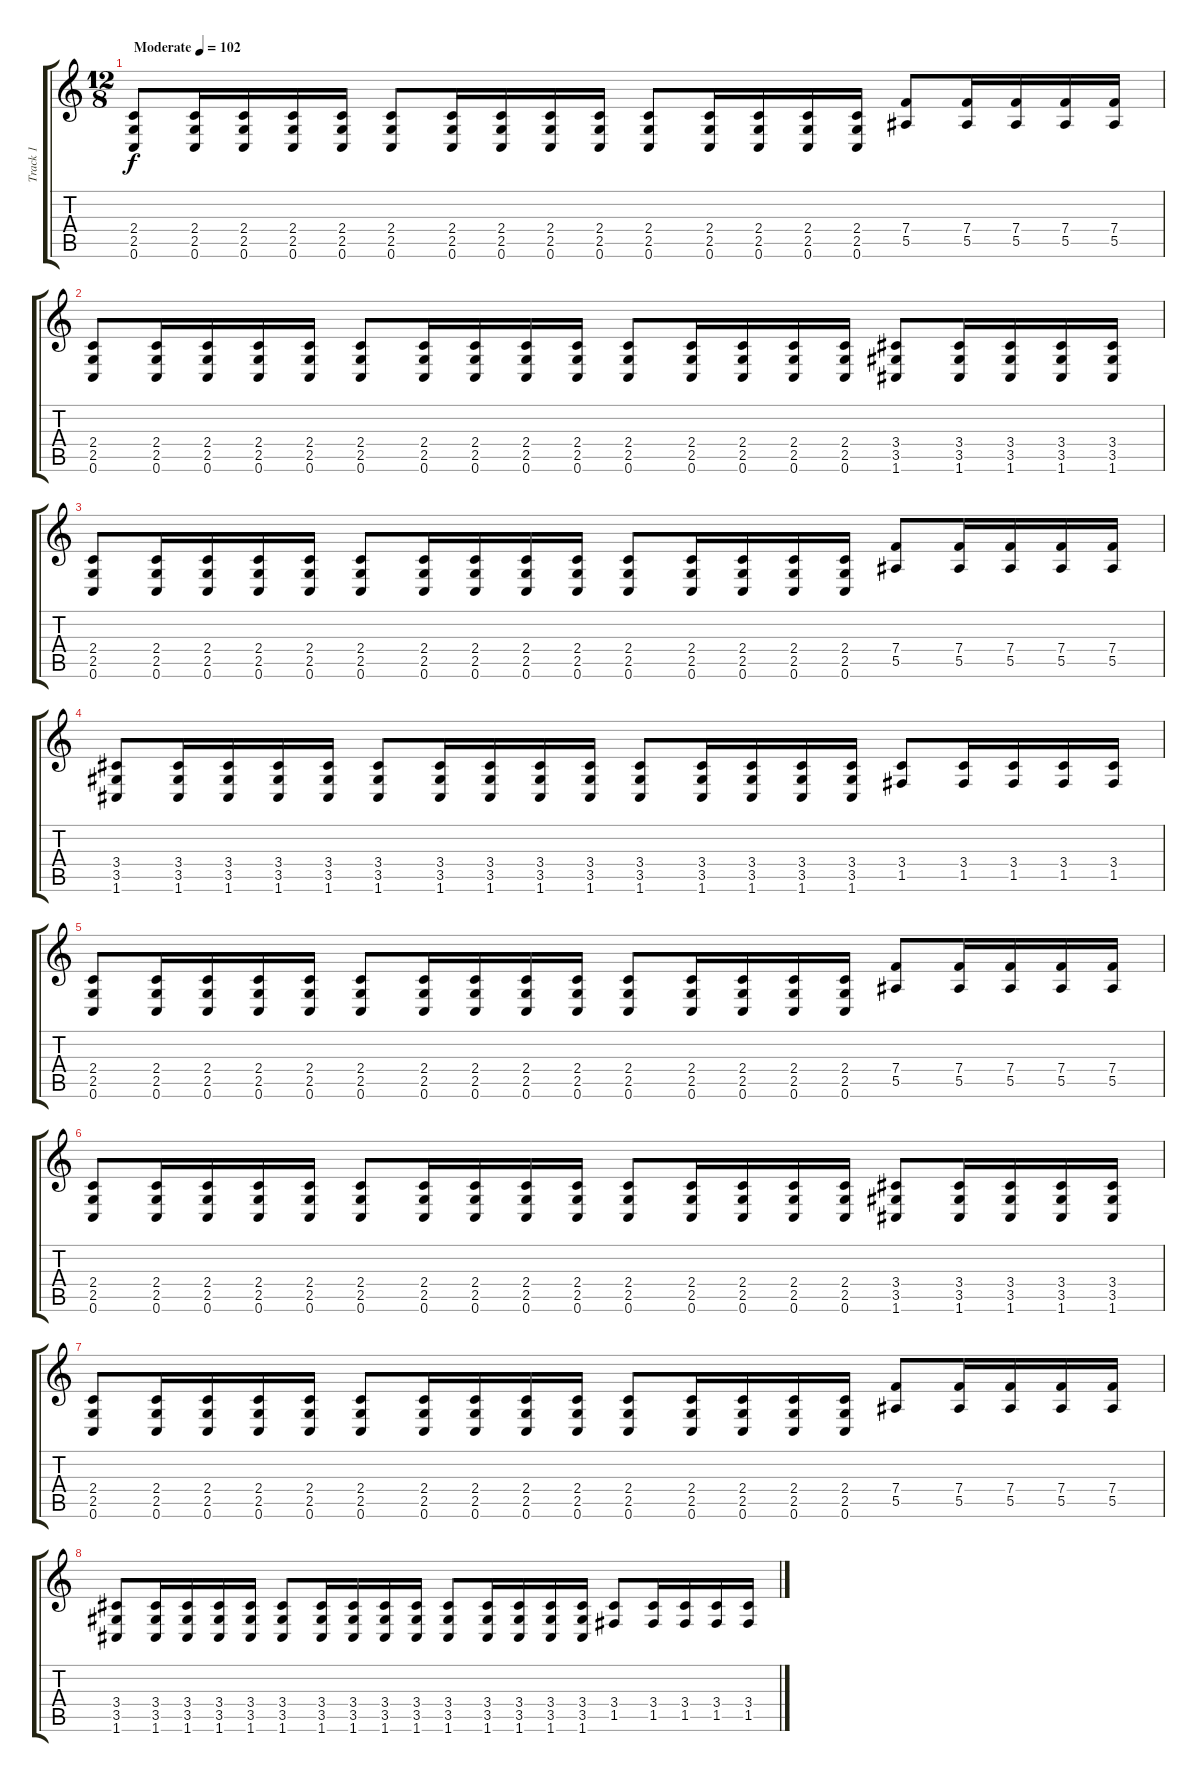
\track ("Track 1" "Track 1") {instrument acousticguitarsteel}
\staff {score tabs}
\tuning (C4 G3 Eb3 Bb2 F2 C2) {hide}
\ts (12 8)
\tempo (102 "Moderate")
\clef g2
\ks c
(2.4 2.5 0.6).8{dy f instrument acousticguitarsteel} (2.4 2.5 0.6).16 (2.4 2.5 0.6).16 (2.4 2.5 0.6).16 (2.4 2.5 0.6).16 (2.4 2.5 0.6).8 (2.4 2.5 0.6).16 (2.4 2.5 0.6).16 (2.4 2.5 0.6).16 (2.4 2.5 0.6).16 (2.4 2.5 0.6).8 (2.4 2.5 0.6).16 (2.4 2.5 0.6).16 (2.4 2.5 0.6).16 (2.4 2.5 0.6).16 (7.4 5.5).8 (7.4 5.5).16 (7.4 5.5).16 (7.4 5.5).16 (7.4 5.5).16 |
(2.4 2.5 0.6).8 (2.4 2.5 0.6).16 (2.4 2.5 0.6).16 (2.4 2.5 0.6).16 (2.4 2.5 0.6).16 (2.4 2.5 0.6).8 (2.4 2.5 0.6).16 (2.4 2.5 0.6).16 (2.4 2.5 0.6).16 (2.4 2.5 0.6).16 (2.4 2.5 0.6).8 (2.4 2.5 0.6).16 (2.4 2.5 0.6).16 (2.4 2.5 0.6).16 (2.4 2.5 0.6).16 (3.4 3.5 1.6).8 (3.4 3.5 1.6).16 (3.4 3.5 1.6).16 (3.4 3.5 1.6).16 (3.4 3.5 1.6).16 |
(2.4 2.5 0.6).8 (2.4 2.5 0.6).16 (2.4 2.5 0.6).16 (2.4 2.5 0.6).16 (2.4 2.5 0.6).16 (2.4 2.5 0.6).8 (2.4 2.5 0.6).16 (2.4 2.5 0.6).16 (2.4 2.5 0.6).16 (2.4 2.5 0.6).16 (2.4 2.5 0.6).8 (2.4 2.5 0.6).16 (2.4 2.5 0.6).16 (2.4 2.5 0.6).16 (2.4 2.5 0.6).16 (7.4 5.5).8 (7.4 5.5).16 (7.4 5.5).16 (7.4 5.5).16 (7.4 5.5).16 |
(3.4 3.5 1.6).8 (3.4 3.5 1.6).16 (3.4 3.5 1.6).16 (3.4 3.5 1.6).16 (3.4 3.5 1.6).16 (3.4 3.5 1.6).8 (3.4 3.5 1.6).16 (3.4 3.5 1.6).16 (3.4 3.5 1.6).16 (3.4 3.5 1.6).16 (3.4 3.5 1.6).8 (3.4 3.5 1.6).16 (3.4 3.5 1.6).16 (3.4 3.5 1.6).16 (3.4 3.5 1.6).16 (3.4 1.5).8 (3.4 1.5).16 (3.4 1.5).16 (3.4 1.5).16 (3.4 1.5).16 |
(2.4 2.5 0.6).8 (2.4 2.5 0.6).16 (2.4 2.5 0.6).16 (2.4 2.5 0.6).16 (2.4 2.5 0.6).16 (2.4 2.5 0.6).8 (2.4 2.5 0.6).16 (2.4 2.5 0.6).16 (2.4 2.5 0.6).16 (2.4 2.5 0.6).16 (2.4 2.5 0.6).8 (2.4 2.5 0.6).16 (2.4 2.5 0.6).16 (2.4 2.5 0.6).16 (2.4 2.5 0.6).16 (7.4 5.5).8 (7.4 5.5).16 (7.4 5.5).16 (7.4 5.5).16 (7.4 5.5).16 |
(2.4 2.5 0.6).8 (2.4 2.5 0.6).16 (2.4 2.5 0.6).16 (2.4 2.5 0.6).16 (2.4 2.5 0.6).16 (2.4 2.5 0.6).8 (2.4 2.5 0.6).16 (2.4 2.5 0.6).16 (2.4 2.5 0.6).16 (2.4 2.5 0.6).16 (2.4 2.5 0.6).8 (2.4 2.5 0.6).16 (2.4 2.5 0.6).16 (2.4 2.5 0.6).16 (2.4 2.5 0.6).16 (3.4 3.5 1.6).8 (3.4 3.5 1.6).16 (3.4 3.5 1.6).16 (3.4 3.5 1.6).16 (3.4 3.5 1.6).16 |
(2.4 2.5 0.6).8 (2.4 2.5 0.6).16 (2.4 2.5 0.6).16 (2.4 2.5 0.6).16 (2.4 2.5 0.6).16 (2.4 2.5 0.6).8 (2.4 2.5 0.6).16 (2.4 2.5 0.6).16 (2.4 2.5 0.6).16 (2.4 2.5 0.6).16 (2.4 2.5 0.6).8 (2.4 2.5 0.6).16 (2.4 2.5 0.6).16 (2.4 2.5 0.6).16 (2.4 2.5 0.6).16 (7.4 5.5).8 (7.4 5.5).16 (7.4 5.5).16 (7.4 5.5).16 (7.4 5.5).16 |
(3.4 3.5 1.6).8 (3.4 3.5 1.6).16 (3.4 3.5 1.6).16 (3.4 3.5 1.6).16 (3.4 3.5 1.6).16 (3.4 3.5 1.6).8 (3.4 3.5 1.6).16 (3.4 3.5 1.6).16 (3.4 3.5 1.6).16 (3.4 3.5 1.6).16 (3.4 3.5 1.6).8 (3.4 3.5 1.6).16 (3.4 3.5 1.6).16 (3.4 3.5 1.6).16 (3.4 3.5 1.6).16 (3.4 1.5).8 (3.4 1.5).16 (3.4 1.5).16 (3.4 1.5).16 (3.4 1.5).16
